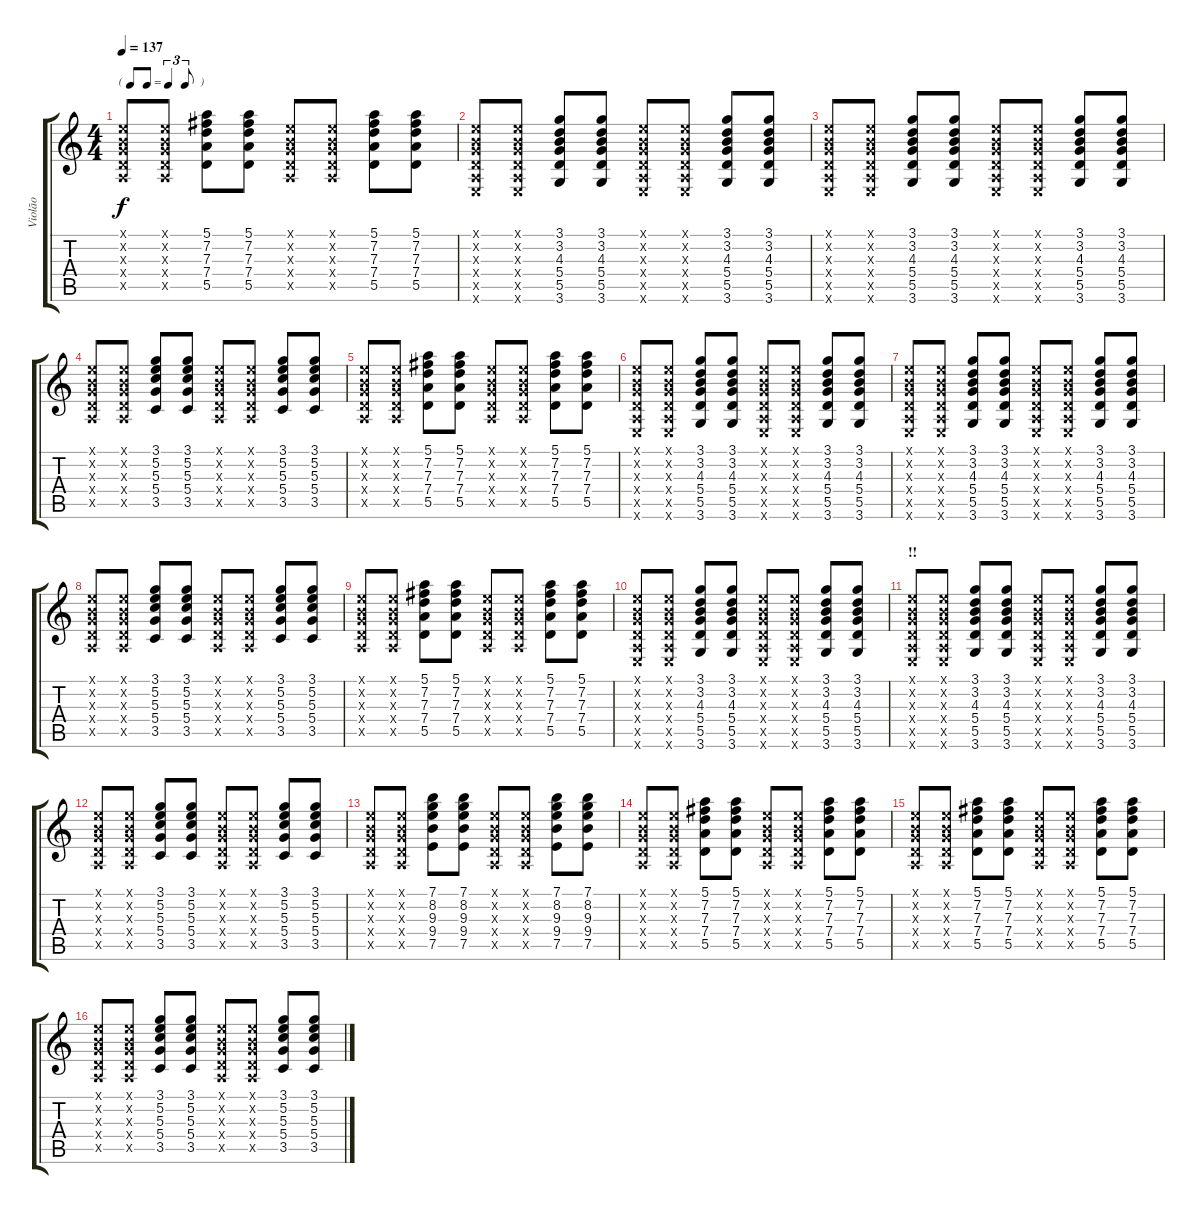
\track ("Violão" "Violão") {instrument acousticguitarsteel}
\staff {score tabs}
\tuning (E4 B3 G3 D3 A2 E2) {hide}
\ts (4 4)
\tf triplet8th
\tempo 137
\clef g2
\ks c
(0.1{x} 0.2{x} 0.3{x} 0.4{x} 0.5{x}).8{dy f} (0.1{x} 0.2{x} 0.3{x} 0.4{x} 0.5{x}).8 (5.1 7.2 7.3 7.4 5.5).8 (5.1 7.2 7.3 7.4 5.5).8 (0.1{x} 0.2{x} 0.3{x} 0.4{x} 0.5{x}).8 (0.1{x} 0.2{x} 0.3{x} 0.4{x} 0.5{x}).8 (5.1 7.2 7.3 7.4 5.5).8 (5.1 7.2 7.3 7.4 5.5).8 |
(0.1{x} 0.2{x} 0.3{x} 0.4{x} 0.5{x} 0.6{x}).8 (0.1{x} 0.2{x} 0.3{x} 0.4{x} 0.5{x} 0.6{x}).8 (3.1 3.2 4.3 5.4 5.5 3.6).8 (3.1 3.2 4.3 5.4 5.5 3.6).8 (0.1{x} 0.2{x} 0.3{x} 0.4{x} 0.5{x} 0.6{x}).8 (0.1{x} 0.2{x} 0.3{x} 0.4{x} 0.5{x} 0.6{x}).8 (3.1 3.2 4.3 5.4 5.5 3.6).8 (3.1 3.2 4.3 5.4 5.5 3.6).8 |
(0.1{x} 0.2{x} 0.3{x} 0.4{x} 0.5{x} 0.6{x}).8 (0.1{x} 0.2{x} 0.3{x} 0.4{x} 0.5{x} 0.6{x}).8 (3.1 3.2 4.3 5.4 5.5 3.6).8 (3.1 3.2 4.3 5.4 5.5 3.6).8 (0.1{x} 0.2{x} 0.3{x} 0.4{x} 0.5{x} 0.6{x}).8 (0.1{x} 0.2{x} 0.3{x} 0.4{x} 0.5{x} 0.6{x}).8 (3.1 3.2 4.3 5.4 5.5 3.6).8 (3.1 3.2 4.3 5.4 5.5 3.6).8 |
(0.1{x} 0.2{x} 0.3{x} 0.4{x} 0.5{x}).8 (0.1{x} 0.2{x} 0.3{x} 0.4{x} 0.5{x}).8 (3.1 5.2 5.3 5.4 3.5).8 (3.1 5.2 5.3 5.4 3.5).8 (0.1{x} 0.2{x} 0.3{x} 0.4{x} 0.5{x}).8 (0.1{x} 0.2{x} 0.3{x} 0.4{x} 0.5{x}).8 (3.1 5.2 5.3 5.4 3.5).8 (3.1 5.2 5.3 5.4 3.5).8 |
(0.1{x} 0.2{x} 0.3{x} 0.4{x} 0.5{x}).8 (0.1{x} 0.2{x} 0.3{x} 0.4{x} 0.5{x}).8 (5.1 7.2 7.3 7.4 5.5).8 (5.1 7.2 7.3 7.4 5.5).8 (0.1{x} 0.2{x} 0.3{x} 0.4{x} 0.5{x}).8 (0.1{x} 0.2{x} 0.3{x} 0.4{x} 0.5{x}).8 (5.1 7.2 7.3 7.4 5.5).8 (5.1 7.2 7.3 7.4 5.5).8 |
(0.1{x} 0.2{x} 0.3{x} 0.4{x} 0.5{x} 0.6{x}).8 (0.1{x} 0.2{x} 0.3{x} 0.4{x} 0.5{x} 0.6{x}).8 (3.1 3.2 4.3 5.4 5.5 3.6).8 (3.1 3.2 4.3 5.4 5.5 3.6).8 (0.1{x} 0.2{x} 0.3{x} 0.4{x} 0.5{x} 0.6{x}).8 (0.1{x} 0.2{x} 0.3{x} 0.4{x} 0.5{x} 0.6{x}).8 (3.1 3.2 4.3 5.4 5.5 3.6).8 (3.1 3.2 4.3 5.4 5.5 3.6).8 |
(0.1{x} 0.2{x} 0.3{x} 0.4{x} 0.5{x} 0.6{x}).8 (0.1{x} 0.2{x} 0.3{x} 0.4{x} 0.5{x} 0.6{x}).8 (3.1 3.2 4.3 5.4 5.5 3.6).8 (3.1 3.2 4.3 5.4 5.5 3.6).8 (0.1{x} 0.2{x} 0.3{x} 0.4{x} 0.5{x} 0.6{x}).8 (0.1{x} 0.2{x} 0.3{x} 0.4{x} 0.5{x} 0.6{x}).8 (3.1 3.2 4.3 5.4 5.5 3.6).8 (3.1 3.2 4.3 5.4 5.5 3.6).8 |
(0.1{x} 0.2{x} 0.3{x} 0.4{x} 0.5{x}).8 (0.1{x} 0.2{x} 0.3{x} 0.4{x} 0.5{x}).8 (3.1 5.2 5.3 5.4 3.5).8 (3.1 5.2 5.3 5.4 3.5).8 (0.1{x} 0.2{x} 0.3{x} 0.4{x} 0.5{x}).8 (0.1{x} 0.2{x} 0.3{x} 0.4{x} 0.5{x}).8 (3.1 5.2 5.3 5.4 3.5).8 (3.1 5.2 5.3 5.4 3.5).8 |
(0.1{x} 0.2{x} 0.3{x} 0.4{x} 0.5{x}).8 (0.1{x} 0.2{x} 0.3{x} 0.4{x} 0.5{x}).8 (5.1 7.2 7.3 7.4 5.5).8 (5.1 7.2 7.3 7.4 5.5).8 (0.1{x} 0.2{x} 0.3{x} 0.4{x} 0.5{x}).8 (0.1{x} 0.2{x} 0.3{x} 0.4{x} 0.5{x}).8 (5.1 7.2 7.3 7.4 5.5).8 (5.1 7.2 7.3 7.4 5.5).8 |
(0.1{x} 0.2{x} 0.3{x} 0.4{x} 0.5{x} 0.6{x}).8 (0.1{x} 0.2{x} 0.3{x} 0.4{x} 0.5{x} 0.6{x}).8 (3.1 3.2 4.3 5.4 5.5 3.6).8 (3.1 3.2 4.3 5.4 5.5 3.6).8 (0.1{x} 0.2{x} 0.3{x} 0.4{x} 0.5{x} 0.6{x}).8 (0.1{x} 0.2{x} 0.3{x} 0.4{x} 0.5{x} 0.6{x}).8 (3.1 3.2 4.3 5.4 5.5 3.6).8 (3.1 3.2 4.3 5.4 5.5 3.6).8 |
\section ("" "!!")
(0.1{x} 0.2{x} 0.3{x} 0.4{x} 0.5{x} 0.6{x}).8 (0.1{x} 0.2{x} 0.3{x} 0.4{x} 0.5{x} 0.6{x}).8 (3.1 3.2 4.3 5.4 5.5 3.6).8 (3.1 3.2 4.3 5.4 5.5 3.6).8 (0.1{x} 0.2{x} 0.3{x} 0.4{x} 0.5{x} 0.6{x}).8 (0.1{x} 0.2{x} 0.3{x} 0.4{x} 0.5{x} 0.6{x}).8 (3.1 3.2 4.3 5.4 5.5 3.6).8 (3.1 3.2 4.3 5.4 5.5 3.6).8 |
(0.1{x} 0.2{x} 0.3{x} 0.4{x} 0.5{x}).8 (0.1{x} 0.2{x} 0.3{x} 0.4{x} 0.5{x}).8 (3.1 5.2 5.3 5.4 3.5).8 (3.1 5.2 5.3 5.4 3.5).8 (0.1{x} 0.2{x} 0.3{x} 0.4{x} 0.5{x}).8 (0.1{x} 0.2{x} 0.3{x} 0.4{x} 0.5{x}).8 (3.1 5.2 5.3 5.4 3.5).8 (3.1 5.2 5.3 5.4 3.5).8 |
(0.1{x} 0.2{x} 0.3{x} 0.4{x} 0.5{x}).8 (0.1{x} 0.2{x} 0.3{x} 0.4{x} 0.5{x}).8 (7.1 8.2 9.3 9.4 7.5).8 (7.1 8.2 9.3 9.4 7.5).8 (0.1{x} 0.2{x} 0.3{x} 0.4{x} 0.5{x}).8 (0.1{x} 0.2{x} 0.3{x} 0.4{x} 0.5{x}).8 (7.1 8.2 9.3 9.4 7.5).8 (7.1 8.2 9.3 9.4 7.5).8 |
(0.1{x} 0.2{x} 0.3{x} 0.4{x} 0.5{x}).8 (0.1{x} 0.2{x} 0.3{x} 0.4{x} 0.5{x}).8 (5.1 7.2 7.3 7.4 5.5).8 (5.1 7.2 7.3 7.4 5.5).8 (0.1{x} 0.2{x} 0.3{x} 0.4{x} 0.5{x}).8 (0.1{x} 0.2{x} 0.3{x} 0.4{x} 0.5{x}).8 (5.1 7.2 7.3 7.4 5.5).8 (5.1 7.2 7.3 7.4 5.5).8 |
(0.1{x} 0.2{x} 0.3{x} 0.4{x} 0.5{x}).8 (0.1{x} 0.2{x} 0.3{x} 0.4{x} 0.5{x}).8 (5.1 7.2 7.3 7.4 5.5).8 (5.1 7.2 7.3 7.4 5.5).8 (0.1{x} 0.2{x} 0.3{x} 0.4{x} 0.5{x}).8 (0.1{x} 0.2{x} 0.3{x} 0.4{x} 0.5{x}).8 (5.1 7.2 7.3 7.4 5.5).8 (5.1 7.2 7.3 7.4 5.5).8 |
(0.1{x} 0.2{x} 0.3{x} 0.4{x} 0.5{x}).8 (0.1{x} 0.2{x} 0.3{x} 0.4{x} 0.5{x}).8 (3.1 5.2 5.3 5.4 3.5).8 (3.1 5.2 5.3 5.4 3.5).8 (0.1{x} 0.2{x} 0.3{x} 0.4{x} 0.5{x}).8 (0.1{x} 0.2{x} 0.3{x} 0.4{x} 0.5{x}).8 (3.1 5.2 5.3 5.4 3.5).8 (3.1 5.2 5.3 5.4 3.5).8
